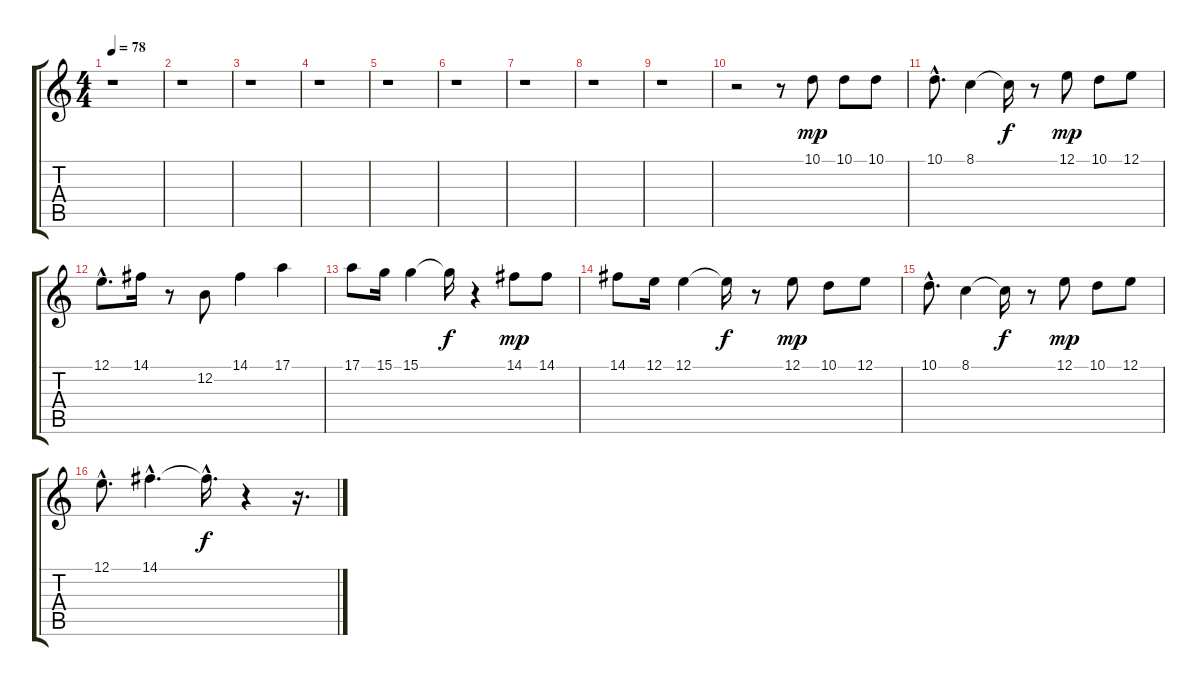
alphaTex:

\track "" {instrument reedorgan}
\staff {score tabs}
\tuning (E4 B3 G3 D3 A2 E2) {hide}
\ts (4 4)
\tempo 78
\clef g2
\ks c
r.1{dy mp} |
r.1 |
r.1 |
r.1 |
r.1 |
r.1 |
r.1 |
r.1 |
r.1 |
r.2 r.8 10.1.8 10.1.8 10.1.8 |
10.1{hac}.8{d} 8.1.4 8.1{t}.16{dy f} r.8 12.1.8{dy mp} 10.1.8 12.1.8 |
12.1{hac}.8{d} 14.1.16 r.8 12.2.8 14.1.4 17.1.4 |
17.1.8 15.1.16 15.1.4 15.1{t}.16{dy f} r.4 14.1.8{dy mp} 14.1.8 |
14.1.8 12.1.16 12.1.4 12.1{t}.16{dy f} r.8 12.1.8{dy mp} 10.1.8 12.1.8 |
10.1{hac}.8{d} 8.1.4 8.1{t}.16{dy f} r.8 12.1.8{dy mp} 10.1.8 12.1.8 |
12.1{hac}.8{d} 14.1{hac}.4{d} 14.1{hac t}.16{d dy f} r.4 r.16{d}
